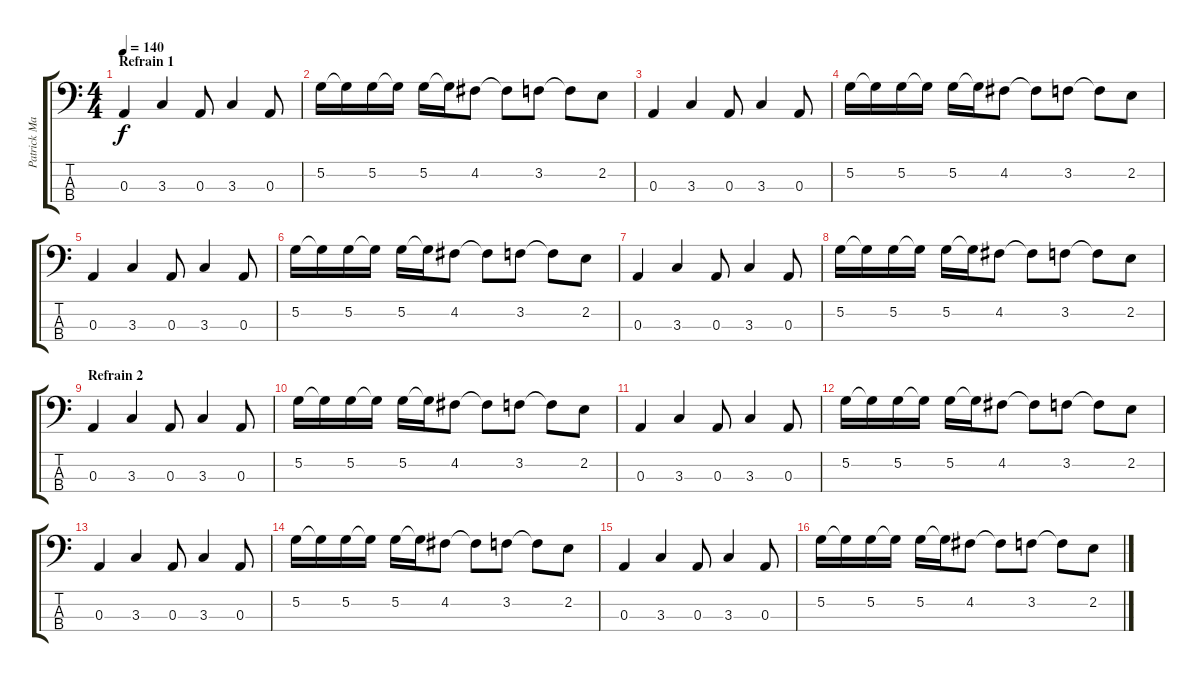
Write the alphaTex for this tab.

\track ("Patrick Mathews" "Patrick Ma") {instrument electricbasspick}
\staff {score tabs}
\tuning (G2 D2 A1 E1) {hide}
\ts (4 4)
\section ("" "Refrain 1")
\tempo 140
\clef f4
\ks c
0.3.4{dy f} 3.3.4 0.3.8 3.3.4 0.3.8 |
5.2.16 5.2{t}.16 5.2.16 5.2{t}.16 5.2.16 5.2{t}.16 4.2.8 4.2{t}.8 3.2.8 3.2{t}.8 2.2.8 |
0.3.4 3.3.4 0.3.8 3.3.4 0.3.8 |
5.2.16 5.2{t}.16 5.2.16 5.2{t}.16 5.2.16 5.2{t}.16 4.2.8 4.2{t}.8 3.2.8 3.2{t}.8 2.2.8 |
0.3.4 3.3.4 0.3.8 3.3.4 0.3.8 |
5.2.16 5.2{t}.16 5.2.16 5.2{t}.16 5.2.16 5.2{t}.16 4.2.8 4.2{t}.8 3.2.8 3.2{t}.8 2.2.8 |
0.3.4 3.3.4 0.3.8 3.3.4 0.3.8 |
5.2.16 5.2{t}.16 5.2.16 5.2{t}.16 5.2.16 5.2{t}.16 4.2.8 4.2{t}.8 3.2.8 3.2{t}.8 2.2.8 |
\section ("" "Refrain 2")
0.3.4 3.3.4 0.3.8 3.3.4 0.3.8 |
5.2.16 5.2{t}.16 5.2.16 5.2{t}.16 5.2.16 5.2{t}.16 4.2.8 4.2{t}.8 3.2.8 3.2{t}.8 2.2.8 |
0.3.4 3.3.4 0.3.8 3.3.4 0.3.8 |
5.2.16 5.2{t}.16 5.2.16 5.2{t}.16 5.2.16 5.2{t}.16 4.2.8 4.2{t}.8 3.2.8 3.2{t}.8 2.2.8 |
0.3.4 3.3.4 0.3.8 3.3.4 0.3.8 |
5.2.16 5.2{t}.16 5.2.16 5.2{t}.16 5.2.16 5.2{t}.16 4.2.8 4.2{t}.8 3.2.8 3.2{t}.8 2.2.8 |
0.3.4 3.3.4 0.3.8 3.3.4 0.3.8 |
5.2.16 5.2{t}.16 5.2.16 5.2{t}.16 5.2.16 5.2{t}.16 4.2.8 4.2{t}.8 3.2.8 3.2{t}.8 2.2.8
